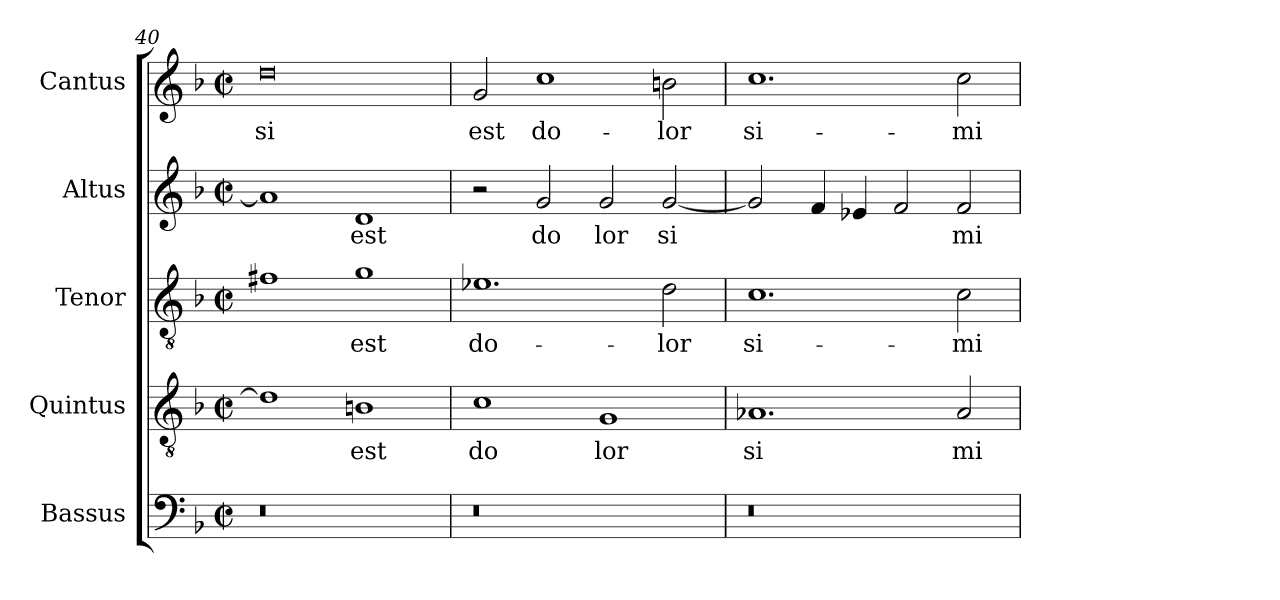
**kern	**kern	**text	**kern	**text	**kern	**text	**kern	**text
*part5	*part4	*part4	*part3	*part3	*part2	*part2	*part1	*part1
*staff5	*staff4	*staff4	*staff3	*staff3	*staff2	*staff2	*staff1	*staff1
*I"Bassus	*I"Quintus	*	*I"Tenor	*	*I"Altus	*	*I"Cantus	*
*clefF4	*clefGv2	*	*clefGv2	*	*clefG2	*	*clefG2	*
*k[b-]	*k[b-]	*	*k[b-]	*	*k[b-]	*	*k[b-]	*
*F:	*F:	*	*F:	*	*F:	*	*F:	*
*M2/2	*M2/2	*	*M2/2	*	*M2/2	*	*M2/2	*
*met(c|)	*met(c|)	*	*met(c|)	*	*met(c|)	*	*met(c|)	*
=40	=40	=40	=40	=40	=40	=40	=40	=40
!	!	!	!	!	!	!	!	!LO:LY:b:cj
0r	1d]	.	1f#X	.	1a]	.	0dd	si
!	!	!LO:LY:b:cj	!	!LO:LY:b:cj	!	!LO:LY:b:cj	!	!
.	1Bn	est	1g	est	1d	est	.	.
=41	=41	=41	=41	=41	=41	=41	=41	=41
!	!	!LO:LY:b:cj	!	!LO:LY:b:cj	!	!	!	!LO:LY:b:cj
0r	1c	do	1.e-X	do-	2r	.	2g/	est
!	!	!	!	!	!	!LO:LY:b:cj	!	!LO:LY:b:cj
.	.	.	.	.	2g/	do	1cc	do-
!	!	!LO:LY:b:cj	!	!	!	!LO:LY:b:cj	!	!
.	1G	lor	.	.	2g/	lor	.	.
!	!	!	!	!LO:LY:b:cj	!	!LO:LY:b:cj	!	!LO:LY:b:cj
.	.	.	2d\	-lor	[<2g/	si	2bn\	-lor
=42	=42	=42	=42	=42	=42	=42	=42	=42
!	!	!LO:LY:b:cj	!	!LO:LY:b:cj	!	!	!	!LO:LY:b:cj
0r	1.A-X	si	1.c	si-	2g/]	.	1.cc	si-
.	.	.	.	.	4f/	.	.	.
.	.	.	.	.	4e-X/	.	.	.
.	.	.	.	.	2f/	.	.	.
!	!	!LO:LY:b:cj	!	!LO:LY:b:cj	!	!LO:LY:b:cj	!	!LO:LY:b:cj
.	2A-/	mi	2c\	-mi-	2f/	mi	2cc\	-mi-
=	=	=	=	=	=	=	=	=
*-	*-	*-	*-	*-	*-	*-	*-	*-
